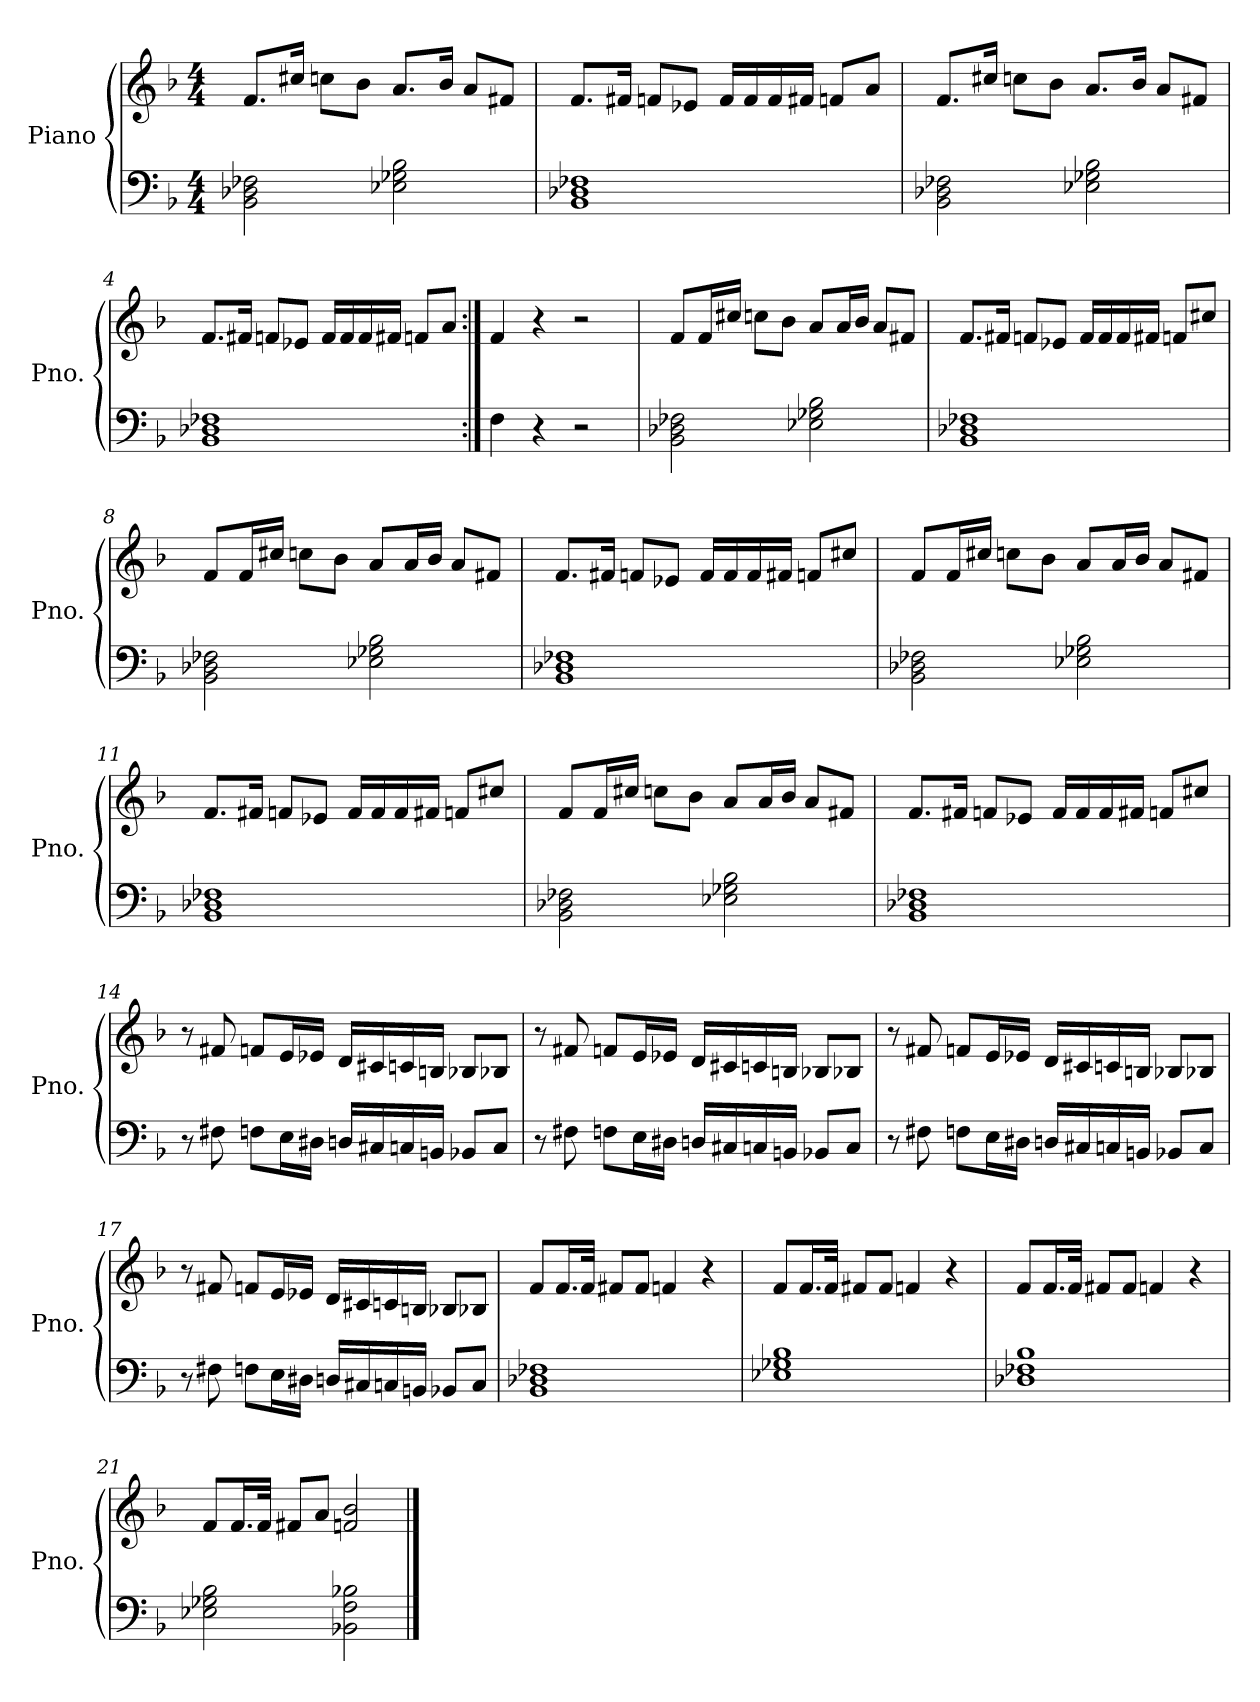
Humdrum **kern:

**kern	**kern
*part1	*part1
*staff2	*staff1
*I"Piano	*
*I'Pno.	*
*clefF4	*clefG2
*k[b-]	*k[b-]
*M4/4	*M4/4
=1	=1
2BB-\ 2D-X\ 2F-X\	8.f/L
.	16cc#X/Jk
.	8ccn\L
.	8b-\J
2E-X\ 2G-X\ 2B-\	8.a/L
.	16b-/Jk
.	8a/L
.	8f#X/J
=2	=2
1BB- 1D-X 1F-X	8.f/L
.	16f#X/Jk
.	8fn/L
.	8e-X/J
.	16f/LL
.	16f/
.	16f/
.	16f#X/JJ
.	8fn/L
.	8a/J
=3	=3
2BB-\ 2D-X\ 2F-X\	8.f/L
.	16cc#X/Jk
.	8ccn\L
.	8b-\J
2E-X\ 2G-X\ 2B-\	8.a/L
.	16b-/Jk
.	8a/L
.	8f#X/J
!!LO:LB:g=z
=4	=4
1BB- 1D-X 1F-X	8.f/L
.	16f#X/Jk
.	8fn/L
.	8e-X/J
.	16f/LL
.	16f/
.	16f/
.	16f#X/JJ
.	8fn/L
.	8a/J
=5:|!	=5:|!
4F\	4f/
4r	4r
2r	2r
=6	=6
2BB-\ 2D-X\ 2F-X\	8f/L
.	16f/L
.	16cc#X/JJ
.	8ccn\L
.	8b-\J
2E-X\ 2G-X\ 2B-\	8a/L
.	16a/L
.	16b-/JJ
.	8a/L
.	8f#X/J
!!LO:LB:g=z
=7	=7
1BB- 1D-X 1F-X	8.f/L
.	16f#X/Jk
.	8fn/L
.	8e-X/J
.	16f/LL
.	16f/
.	16f/
.	16f#X/JJ
.	8fn/L
.	8cc#X/J
=8	=8
2BB-\ 2D-X\ 2F-X\	8f/L
.	16f/L
.	16cc#X/JJ
.	8ccn\L
.	8b-\J
2E-X\ 2G-X\ 2B-\	8a/L
.	16a/L
.	16b-/JJ
.	8a/L
.	8f#X/J
!!LO:LB:g=z
=9	=9
1BB- 1D-X 1F-X	8.f/L
.	16f#X/Jk
.	8fn/L
.	8e-X/J
.	16f/LL
.	16f/
.	16f/
.	16f#X/JJ
.	8fn/L
.	8cc#X/J
!!LO:LB:g=z
=10	=10
2BB-\ 2D-X\ 2F-X\	8f/L
.	16f/L
.	16cc#X/JJ
.	8ccn\L
.	8b-\J
2E-X\ 2G-X\ 2B-\	8a/L
.	16a/L
.	16b-/JJ
.	8a/L
.	8f#X/J
=11	=11
1BB- 1D-X 1F-X	8.f/L
.	16f#X/Jk
.	8fn/L
.	8e-X/J
.	16f/LL
.	16f/
.	16f/
.	16f#X/JJ
.	8fn/L
.	8cc#X/J
=12	=12
2BB-\ 2D-X\ 2F-X\	8f/L
.	16f/L
.	16cc#X/JJ
.	8ccn\L
.	8b-\J
2E-X\ 2G-X\ 2B-\	8a/L
.	16a/L
.	16b-/JJ
.	8a/L
.	8f#X/J
!!LO:PB:g=z
=13	=13
1BB- 1D-X 1F-X	8.f/L
.	16f#X/Jk
.	8fn/L
.	8e-X/J
.	16f/LL
.	16f/
.	16f/
.	16f#X/JJ
.	8fn/L
.	8cc#X/J
=14	=14
8r	8r
8F#X\	8f#X/
8Fn\L	8fn/L
16E\L	16e/L
16D#X\JJ	16e-X/JJ
16Dn/LL	16d/LL
16C#X/	16c#X/
16Cn/	16cn/
16BBn/JJ	16Bn/JJ
8BB-X/L	8B-X/L
8C/J	8B-X/J
!!LO:LB:g=z
=15	=15
8r	8r
8F#X\	8f#X/
8Fn\L	8fn/L
16E\L	16e/L
16D#X\JJ	16e-X/JJ
16Dn/LL	16d/LL
16C#X/	16c#X/
16Cn/	16cn/
16BBn/JJ	16Bn/JJ
8BB-X/L	8B-X/L
8C/J	8B-X/J
=16	=16
8r	8r
8F#X\	8f#X/
8Fn\L	8fn/L
16E\L	16e/L
16D#X\JJ	16e-X/JJ
16Dn/LL	16d/LL
16C#X/	16c#X/
16Cn/	16cn/
16BBn/JJ	16Bn/JJ
8BB-X/L	8B-X/L
8C/J	8B-X/J
!!LO:LB:g=z
=17	=17
8r	8r
8F#X\	8f#X/
8Fn\L	8fn/L
16E\L	16e/L
16D#X\JJ	16e-X/JJ
16Dn/LL	16d/LL
16C#X/	16c#X/
16Cn/	16cn/
16BBn/JJ	16Bn/JJ
8BB-X/L	8B-X/L
8C/J	8B-X/J
=18	=18
1BB- 1D-X 1F-X	8f/L
.	16.f/L
.	32f/JJk
.	8f#X/L
.	8f#/J
.	4fn/
.	4r
=19	=19
1E-X 1G-X 1B-	8f/L
.	16.f/L
.	32f/JJk
.	8f#X/L
.	8f#/J
.	4fn/
.	4r
!!LO:LB:g=z
=20	=20
1D-X 1F-X 1B-	8f/L
.	16.f/L
.	32f/JJk
.	8f#X/L
.	8f#/J
.	4fn/
.	4r
=21	=21
2E-X\ 2G-X\ 2B-\	8f/L
.	16.f/L
.	32f/JJk
.	8f#X/L
.	8a/J
2BB-X\ 2F\ 2B-X\	2fn/ 2b-/
==	==
*-	*-
